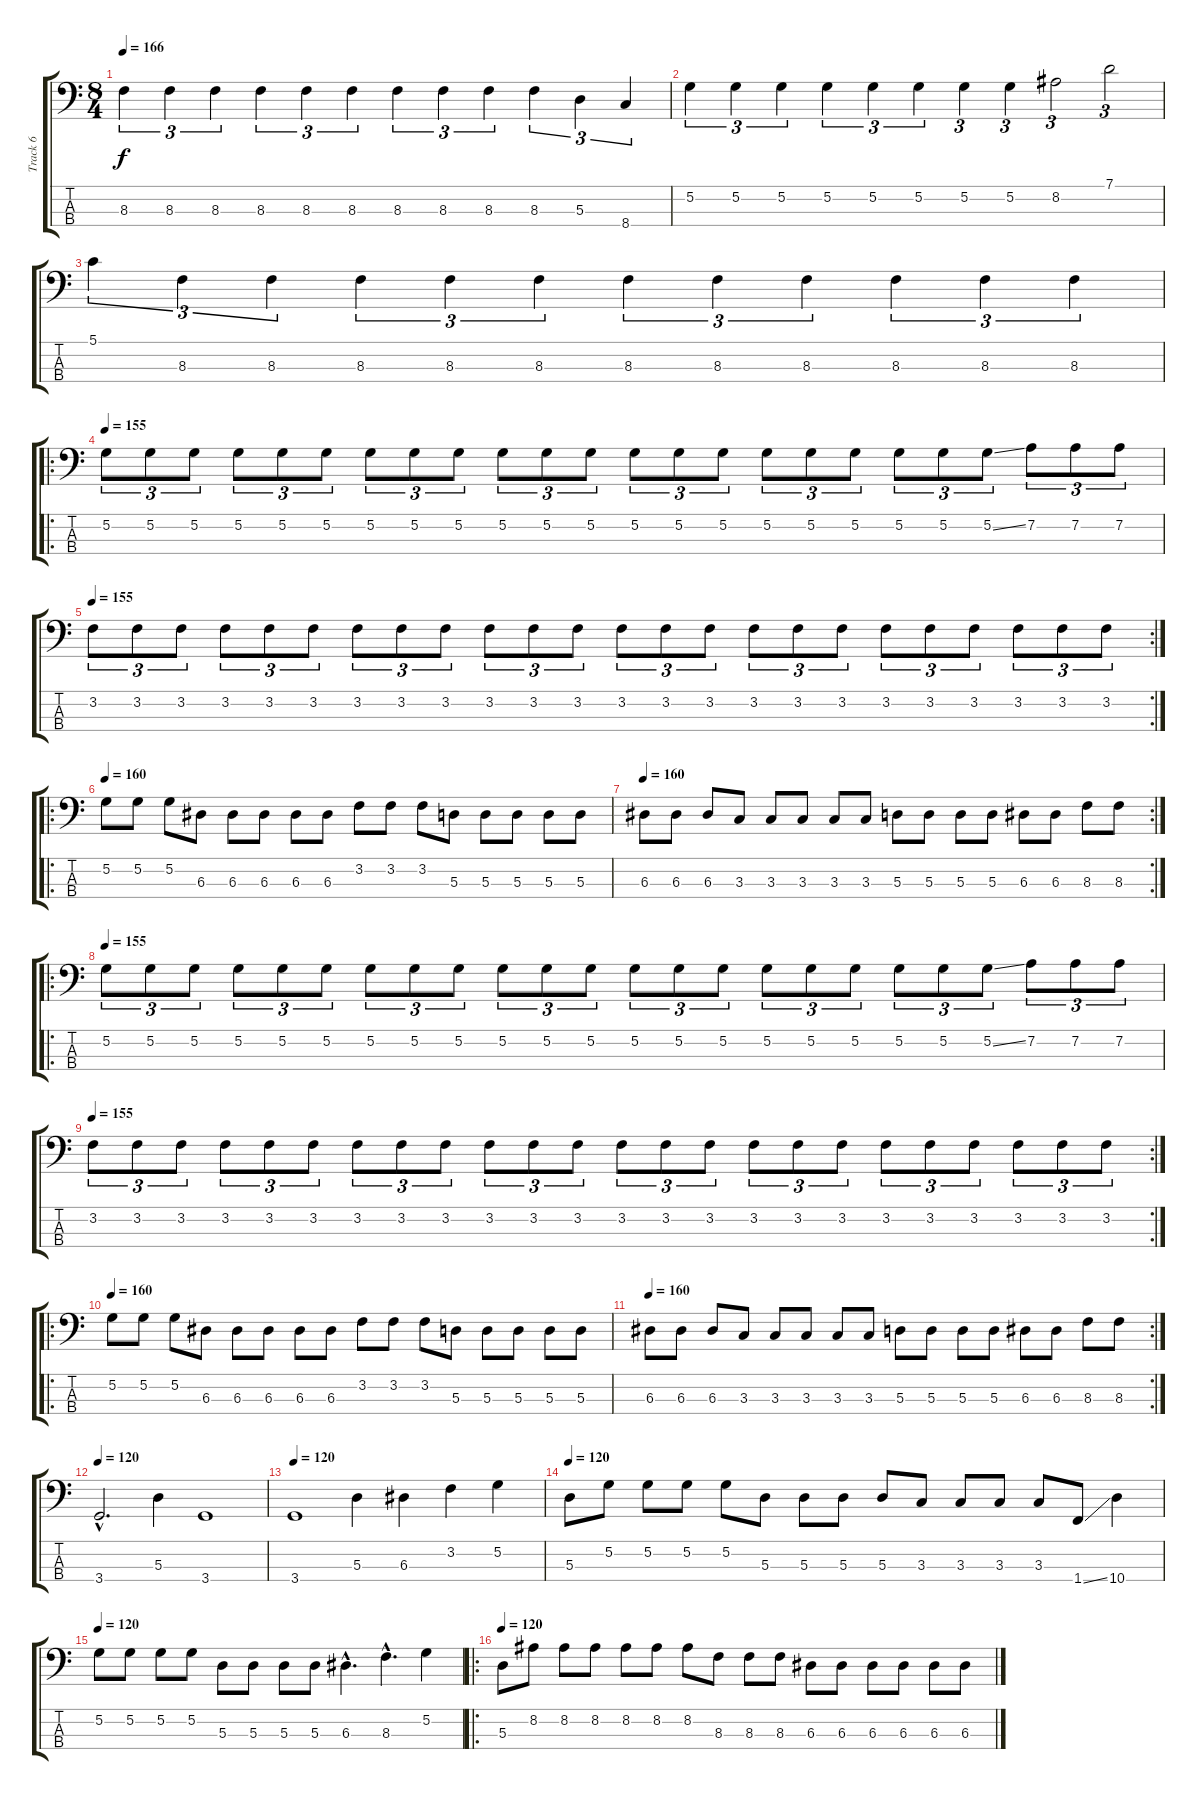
\track ("Track 6" "Track 6") {instrument electricbassfinger}
\staff {score tabs}
\tuning (G2 D2 A1 E1) {hide}
\ts (8 4)
\tempo 166
\clef f4
\ks c
8.3.4{tu (3 2) dy f} 8.3.4{tu (3 2)} 8.3.4{tu (3 2)} 8.3.4{tu (3 2)} 8.3.4{tu (3 2)} 8.3.4{tu (3 2)} 8.3.4{tu (3 2)} 8.3.4{tu (3 2)} 8.3.4{tu (3 2)} 8.3.4{tu (3 2)} 5.3.4{tu (3 2)} 8.4.4{tu (3 2)} |
5.2.4{tu (3 2)} 5.2.4{tu (3 2)} 5.2.4{tu (3 2)} 5.2.4{tu (3 2)} 5.2.4{tu (3 2)} 5.2.4{tu (3 2)} 5.2.4{tu (3 2)} 5.2.4{tu (3 2)} 8.2.2{tu (3 2)} 7.1.2{tu (3 2)} |
5.1.4{tu (3 2)} 8.3.4{tu (3 2)} 8.3.4{tu (3 2)} 8.3.4{tu (3 2)} 8.3.4{tu (3 2)} 8.3.4{tu (3 2)} 8.3.4{tu (3 2)} 8.3.4{tu (3 2)} 8.3.4{tu (3 2)} 8.3.4{tu (3 2)} 8.3.4{tu (3 2)} 8.3.4{tu (3 2)} |
\ro
\tempo 155
5.2.8{tu (3 2)} 5.2.8{tu (3 2)} 5.2.8{tu (3 2)} 5.2.8{tu (3 2)} 5.2.8{tu (3 2)} 5.2.8{tu (3 2)} 5.2.8{tu (3 2)} 5.2.8{tu (3 2)} 5.2.8{tu (3 2)} 5.2.8{tu (3 2)} 5.2.8{tu (3 2)} 5.2.8{tu (3 2)} 5.2.8{tu (3 2)} 5.2.8{tu (3 2)} 5.2.8{tu (3 2)} 5.2.8{tu (3 2)} 5.2.8{tu (3 2)} 5.2.8{tu (3 2)} 5.2.8{tu (3 2)} 5.2.8{tu (3 2)} 5.2{ss}.8{tu (3 2)} 7.2.8{tu (3 2)} 7.2.8{tu (3 2)} 7.2.8{tu (3 2)} |
\rc 2
\tempo 155
3.2.8{tu (3 2)} 3.2.8{tu (3 2)} 3.2.8{tu (3 2)} 3.2.8{tu (3 2)} 3.2.8{tu (3 2)} 3.2.8{tu (3 2)} 3.2.8{tu (3 2)} 3.2.8{tu (3 2)} 3.2.8{tu (3 2)} 3.2.8{tu (3 2)} 3.2.8{tu (3 2)} 3.2.8{tu (3 2)} 3.2.8{tu (3 2)} 3.2.8{tu (3 2)} 3.2.8{tu (3 2)} 3.2.8{tu (3 2)} 3.2.8{tu (3 2)} 3.2.8{tu (3 2)} 3.2.8{tu (3 2)} 3.2.8{tu (3 2)} 3.2.8{tu (3 2)} 3.2.8{tu (3 2)} 3.2.8{tu (3 2)} 3.2.8{tu (3 2)} |
\ro
\tempo 160
5.2.8 5.2.8 5.2.8 6.3.8 6.3.8 6.3.8 6.3.8 6.3.8 3.2.8 3.2.8 3.2.8 5.3.8 5.3.8 5.3.8 5.3.8 5.3.8 |
\rc 2
\tempo 160
6.3.8 6.3.8 6.3.8 3.3.8 3.3.8 3.3.8 3.3.8 3.3.8 5.3.8 5.3.8 5.3.8 5.3.8 6.3.8 6.3.8 8.3.8 8.3.8 |
\ro
\tempo 155
5.2.8{tu (3 2)} 5.2.8{tu (3 2)} 5.2.8{tu (3 2)} 5.2.8{tu (3 2)} 5.2.8{tu (3 2)} 5.2.8{tu (3 2)} 5.2.8{tu (3 2)} 5.2.8{tu (3 2)} 5.2.8{tu (3 2)} 5.2.8{tu (3 2)} 5.2.8{tu (3 2)} 5.2.8{tu (3 2)} 5.2.8{tu (3 2)} 5.2.8{tu (3 2)} 5.2.8{tu (3 2)} 5.2.8{tu (3 2)} 5.2.8{tu (3 2)} 5.2.8{tu (3 2)} 5.2.8{tu (3 2)} 5.2.8{tu (3 2)} 5.2{ss}.8{tu (3 2)} 7.2.8{tu (3 2)} 7.2.8{tu (3 2)} 7.2.8{tu (3 2)} |
\rc 2
\tempo 155
3.2.8{tu (3 2)} 3.2.8{tu (3 2)} 3.2.8{tu (3 2)} 3.2.8{tu (3 2)} 3.2.8{tu (3 2)} 3.2.8{tu (3 2)} 3.2.8{tu (3 2)} 3.2.8{tu (3 2)} 3.2.8{tu (3 2)} 3.2.8{tu (3 2)} 3.2.8{tu (3 2)} 3.2.8{tu (3 2)} 3.2.8{tu (3 2)} 3.2.8{tu (3 2)} 3.2.8{tu (3 2)} 3.2.8{tu (3 2)} 3.2.8{tu (3 2)} 3.2.8{tu (3 2)} 3.2.8{tu (3 2)} 3.2.8{tu (3 2)} 3.2.8{tu (3 2)} 3.2.8{tu (3 2)} 3.2.8{tu (3 2)} 3.2.8{tu (3 2)} |
\ro
\tempo 160
5.2.8 5.2.8 5.2.8 6.3.8 6.3.8 6.3.8 6.3.8 6.3.8 3.2.8 3.2.8 3.2.8 5.3.8 5.3.8 5.3.8 5.3.8 5.3.8 |
\rc 2
\tempo 160
6.3.8 6.3.8 6.3.8 3.3.8 3.3.8 3.3.8 3.3.8 3.3.8 5.3.8 5.3.8 5.3.8 5.3.8 6.3.8 6.3.8 8.3.8 8.3.8 |
\tempo 120
3.4{hac}.2{d} 5.3.4 3.4.1 |
\tempo 120
3.4.1 5.3.4 6.3.4 3.2.4 5.2.4 |
\tempo 120
5.3.8 5.2.8 5.2.8 5.2.8 5.2.8 5.3.8 5.3.8 5.3.8 5.3.8 3.3.8 3.3.8 3.3.8 3.3.8 1.4{ss}.8 10.4.4 |
\tempo 120
5.2.8 5.2.8 5.2.8 5.2.8 5.3.8 5.3.8 5.3.8 5.3.8 6.3{hac}.4{d} 8.3{hac}.4{d} 5.2.4 |
\ro
\tempo 120
5.3.8 8.2.8 8.2.8 8.2.8 8.2.8 8.2.8 8.2.8 8.3.8 8.3.8 8.3.8 6.3.8 6.3.8 6.3.8 6.3.8 6.3.8 6.3.8
